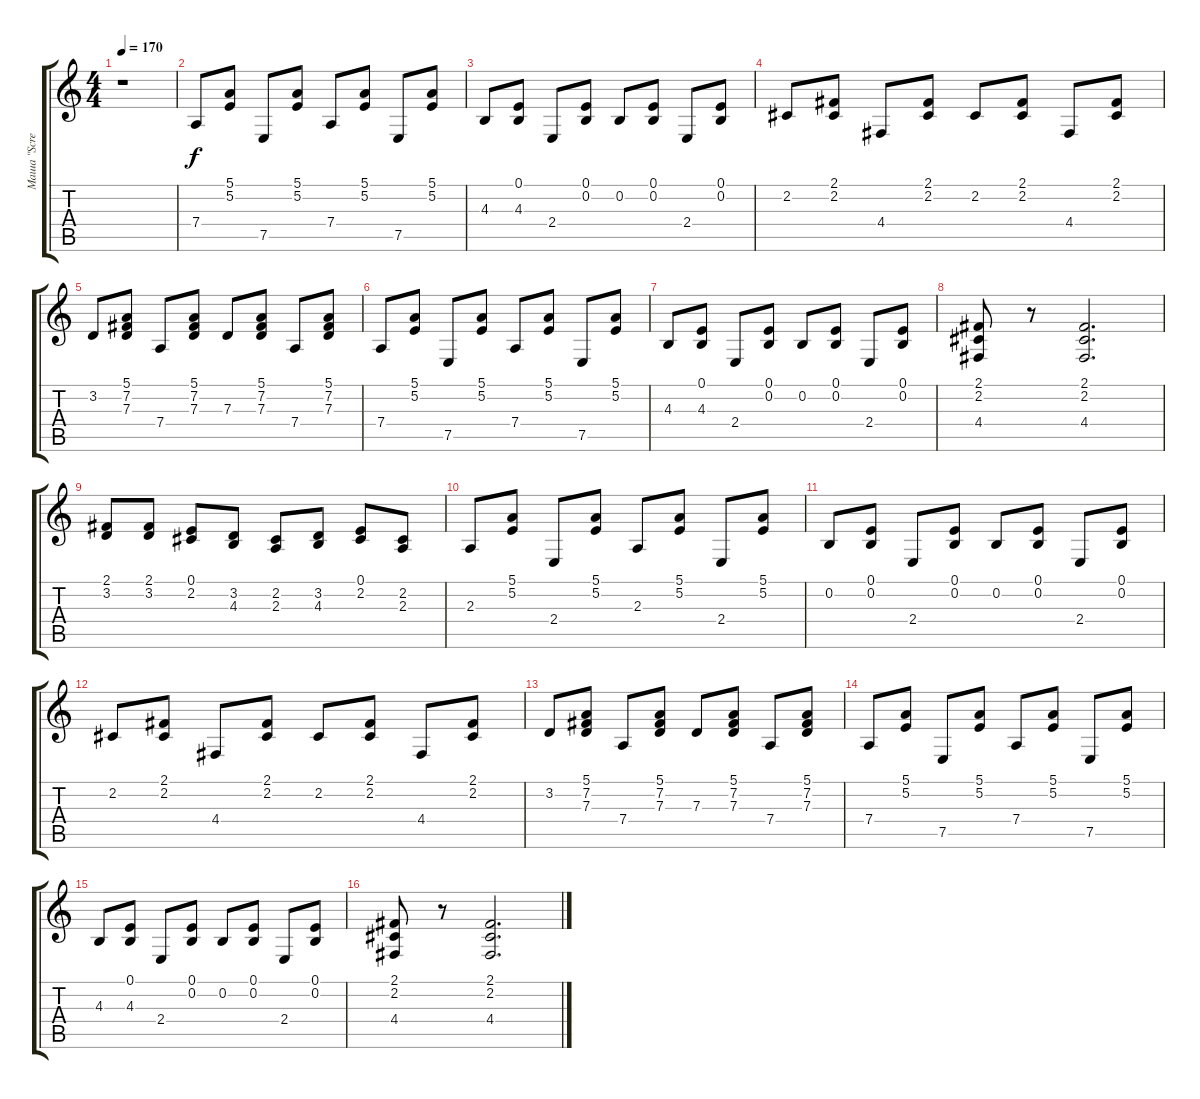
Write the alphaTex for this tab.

\track ("Маша \"Scream\"" "Маша \"Scre") {instrument harmonica}
\staff {score tabs}
\tuning (E4 B3 G3 D3 A2 E2) {hide}
\ts (4 4)
\tempo 170
\clef g2
\ks c
r.1{dy f} |
7.4.8 (5.1 5.2).8 7.5.8 (5.1 5.2).8 7.4.8 (5.1 5.2).8 7.5.8 (5.1 5.2).8 |
4.3.8 (0.1 4.3).8 2.4.8 (0.1 0.2).8 0.2.8 (0.1 0.2).8 2.4.8 (0.1 0.2).8 |
2.2.8 (2.1 2.2).8 4.4.8 (2.1 2.2).8 2.2.8 (2.1 2.2).8 4.4.8 (2.1 2.2).8 |
3.2.8 (5.1 7.2 7.3).8 7.4.8 (5.1 7.2 7.3).8 7.3.8 (5.1 7.2 7.3).8 7.4.8 (5.1 7.2 7.3).8 |
7.4.8 (5.1 5.2).8 7.5.8 (5.1 5.2).8 7.4.8 (5.1 5.2).8 7.5.8 (5.1 5.2).8 |
4.3.8 (0.1 4.3).8 2.4.8 (0.1 0.2).8 0.2.8 (0.1 0.2).8 2.4.8 (0.1 0.2).8 |
(2.1 2.2 4.4).8 r.8 (2.1 2.2 4.4).2{d} |
(2.1 3.2).8 (2.1 3.2).8 (0.1 2.2).8 (3.2 4.3).8 (2.2 2.3).8 (3.2 4.3).8 (0.1 2.2).8 (2.2 2.3).8 |
2.3.8 (5.1 5.2).8 2.4.8 (5.1 5.2).8 2.3.8 (5.1 5.2).8 2.4.8 (5.1 5.2).8 |
0.2.8 (0.1 0.2).8 2.4.8 (0.1 0.2).8 0.2.8 (0.1 0.2).8 2.4.8 (0.1 0.2).8 |
2.2.8 (2.1 2.2).8 4.4.8 (2.1 2.2).8 2.2.8 (2.1 2.2).8 4.4.8 (2.1 2.2).8 |
3.2.8 (5.1 7.2 7.3).8 7.4.8 (5.1 7.2 7.3).8 7.3.8 (5.1 7.2 7.3).8 7.4.8 (5.1 7.2 7.3).8 |
7.4.8 (5.1 5.2).8 7.5.8 (5.1 5.2).8 7.4.8 (5.1 5.2).8 7.5.8 (5.1 5.2).8 |
4.3.8 (0.1 4.3).8 2.4.8 (0.1 0.2).8 0.2.8 (0.1 0.2).8 2.4.8 (0.1 0.2).8 |
(2.1 2.2 4.4).8 r.8 (2.1 2.2 4.4).2{d}
